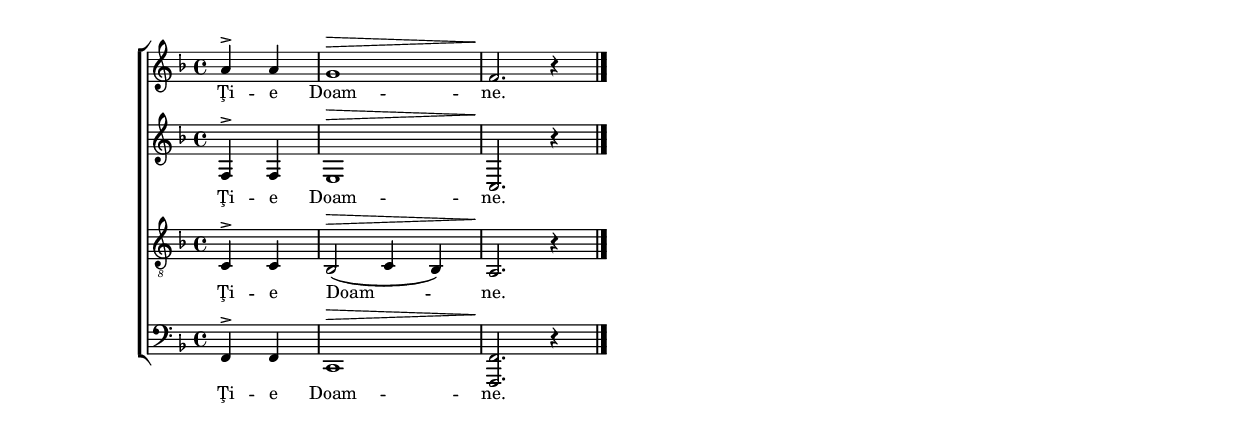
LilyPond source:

\version "2.12.0"
\include "defines.ly"
#(define myNoteSpacing 5.0)
#(define raggedRight #t)
midiTempo = 
  \midi {
    \context {
      \Score
      tempoWholesPerMinute = #(ly:make-moment 124 4)
      }
    }


\include "preamble.ly"

global = {
  \globalPreamble
  \key f \major
}

sopWords = \lyricmode {
  Ţi -- e Doam -- ne.
}
altoWords = \sopWords
tenorWords = \sopWords
bassWords = \sopWords

sopMusic = \relative {
  \partial 2 a'4^\accent a4
  g1^\>
  f2.\! r4 \bar "|."
}

altoMusic = \relative {
  \partial 2 f4^\accent f4
  e1^\>
  c2.\! r4 \bar "|."
}

tenorMusic = \relative {
  \partial 2 c4^\accent c4
  bes2(^\> c4 bes4)
  a2.\! r4 \bar "|."
}

bassMusic = \relative {
  \partial 2 f,4^\accent f4
  c1^\>
  <f f,>2.\! r4 \bar "|."
}

\include "four-staves.ly"
